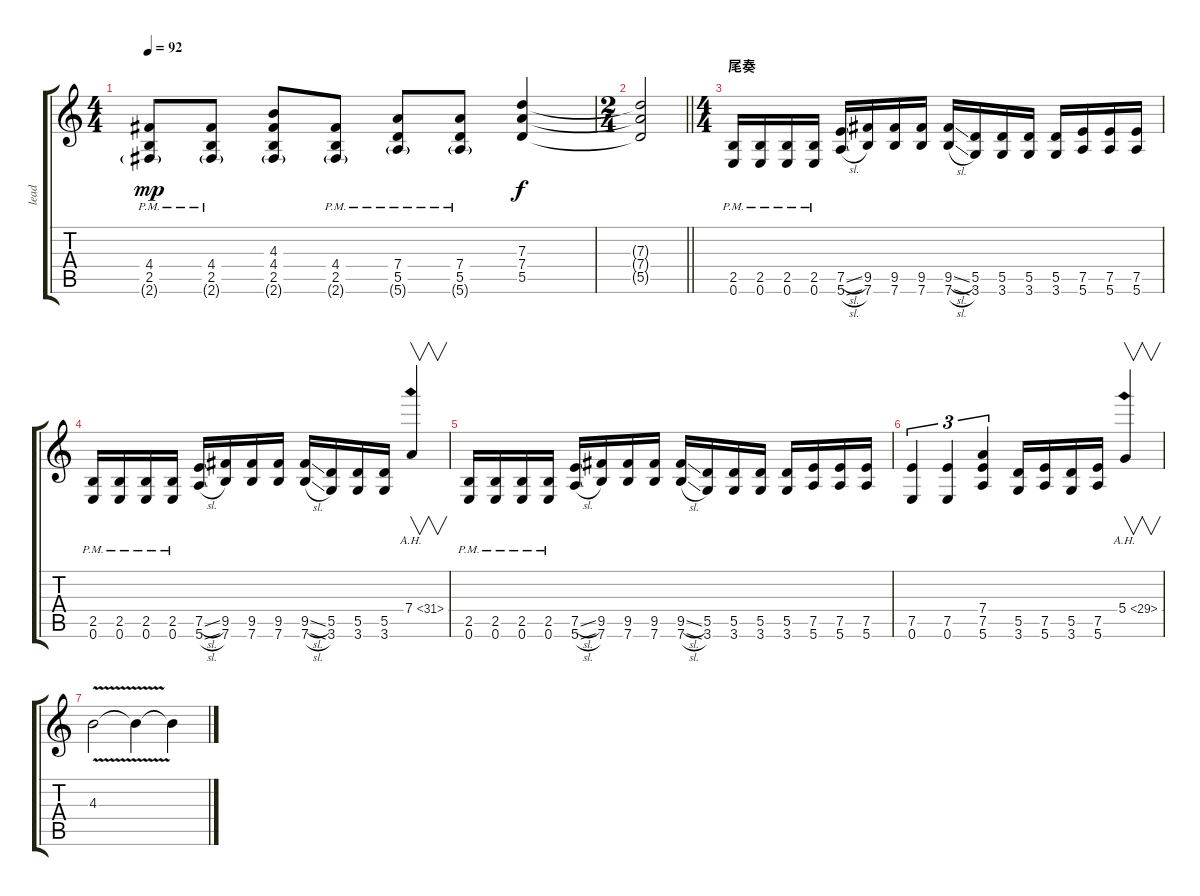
\track ("lead" "lead") {instrument distortionguitar}
\staff {score tabs}
\tuning (E4 B3 G3 D3 A2 E2) {hide}
\ts (4 4)
\tempo 92
\clef g2
\ks c
(4.4{pm} 2.5{pm} 2.6{g pm}).8{dy mp} (4.4{pm} 2.5{pm} 2.6{g pm}).8 (4.3 4.4 2.5 2.6{g}).8 (4.4{pm} 2.5{pm} 2.6{g pm}).8 (7.4{pm} 5.5{pm} 5.6{g pm}).8 (7.4{pm} 5.5{pm} 5.6{g pm}).8 (7.3 7.4 5.5).4{dy f} |
\ts (2 4)
\barLineRight lightlight
(7.3{t} 7.4{t} 5.5{t}).2 |
\ts (4 4)
\section ("" "尾奏")
(2.5{pm} 0.6{pm}).16 (2.5{pm} 0.6{pm}).16 (2.5{pm} 0.6{pm}).16 (2.5{pm} 0.6{pm}).16 (7.5{sl} 5.6{sl}).16 (9.5 7.6).16 (9.5 7.6).16 (9.5 7.6).16 (9.5{sl} 7.6{sl}).16 (5.5 3.6).16 (5.5 3.6).16 (5.5 3.6).16 (5.5 3.6).16 (7.5 5.6).16 (7.5 5.6).16 (7.5 5.6).16 |
(2.5{pm} 0.6{pm}).16 (2.5{pm} 0.6{pm}).16 (2.5{pm} 0.6{pm}).16 (2.5{pm} 0.6{pm}).16 (7.5{sl} 5.6{sl}).16 (9.5 7.6).16 (9.5 7.6).16 (9.5 7.6).16 (9.5{sl} 7.6{sl}).16 (5.5 3.6).16 (5.5 3.6).16 (5.5 3.6).16 7.4{ah 24}.4{v} |
(2.5{pm} 0.6{pm}).16 (2.5{pm} 0.6{pm}).16 (2.5{pm} 0.6{pm}).16 (2.5{pm} 0.6{pm}).16 (7.5{sl} 5.6{sl}).16 (9.5 7.6).16 (9.5 7.6).16 (9.5 7.6).16 (9.5{sl} 7.6{sl}).16 (5.5 3.6).16 (5.5 3.6).16 (5.5 3.6).16 (5.5 3.6).16 (7.5 5.6).16 (7.5 5.6).16 (7.5 5.6).16 |
(7.5 0.6).4{tu (3 2)} (7.5 0.6).4{tu (3 2)} (7.4 7.5 5.6).4{tu (3 2)} (5.5 3.6).16 (7.5 5.6).16 (5.5 3.6).16 (7.5 5.6).16 5.4{ah 24}.4{v} |
4.3{v}.2 4.3{t}.4 4.3{t}.4
